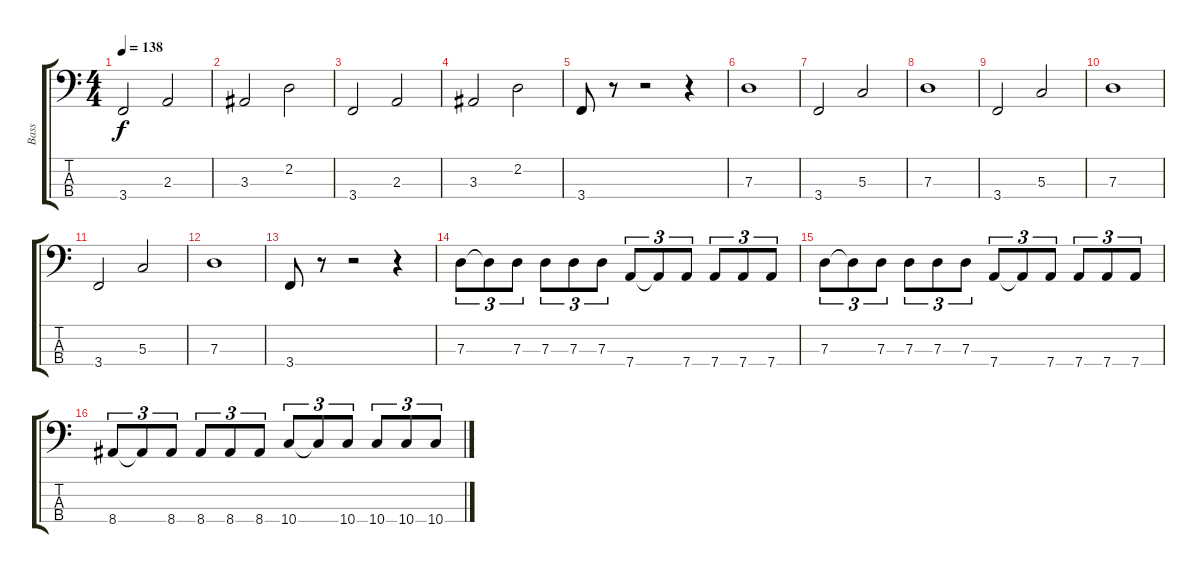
\track ("Bass" "Bass") {instrument electricbassfinger}
\staff {score tabs}
\tuning (F2 C2 G1 D1) {hide}
\ts (4 4)
\tempo 138
\clef f4
\ks c
3.4.2{dy f} 2.3.2 |
3.3.2 2.2.2 |
3.4.2 2.3.2 |
3.3.2 2.2.2 |
3.4.8 r.8 r.2 r.4 |
7.3.1 |
3.4.2 5.3.2 |
7.3.1 |
3.4.2 5.3.2 |
7.3.1 |
3.4.2 5.3.2 |
7.3.1 |
3.4.8 r.8 r.2 r.4 |
7.3.8{tu (3 2)} 7.3{t}.8{tu (3 2)} 7.3.8{tu (3 2)} 7.3.8{tu (3 2)} 7.3.8{tu (3 2)} 7.3.8{tu (3 2)} 7.4.8{tu (3 2)} 7.4{t}.8{tu (3 2)} 7.4.8{tu (3 2)} 7.4.8{tu (3 2)} 7.4.8{tu (3 2)} 7.4.8{tu (3 2)} |
7.3.8{tu (3 2)} 7.3{t}.8{tu (3 2)} 7.3.8{tu (3 2)} 7.3.8{tu (3 2)} 7.3.8{tu (3 2)} 7.3.8{tu (3 2)} 7.4.8{tu (3 2)} 7.4{t}.8{tu (3 2)} 7.4.8{tu (3 2)} 7.4.8{tu (3 2)} 7.4.8{tu (3 2)} 7.4.8{tu (3 2)} |
8.4.8{tu (3 2)} 8.4{t}.8{tu (3 2)} 8.4.8{tu (3 2)} 8.4.8{tu (3 2)} 8.4.8{tu (3 2)} 8.4.8{tu (3 2)} 10.4.8{tu (3 2)} 10.4{t}.8{tu (3 2)} 10.4.8{tu (3 2)} 10.4.8{tu (3 2)} 10.4.8{tu (3 2)} 10.4.8{tu (3 2)}
